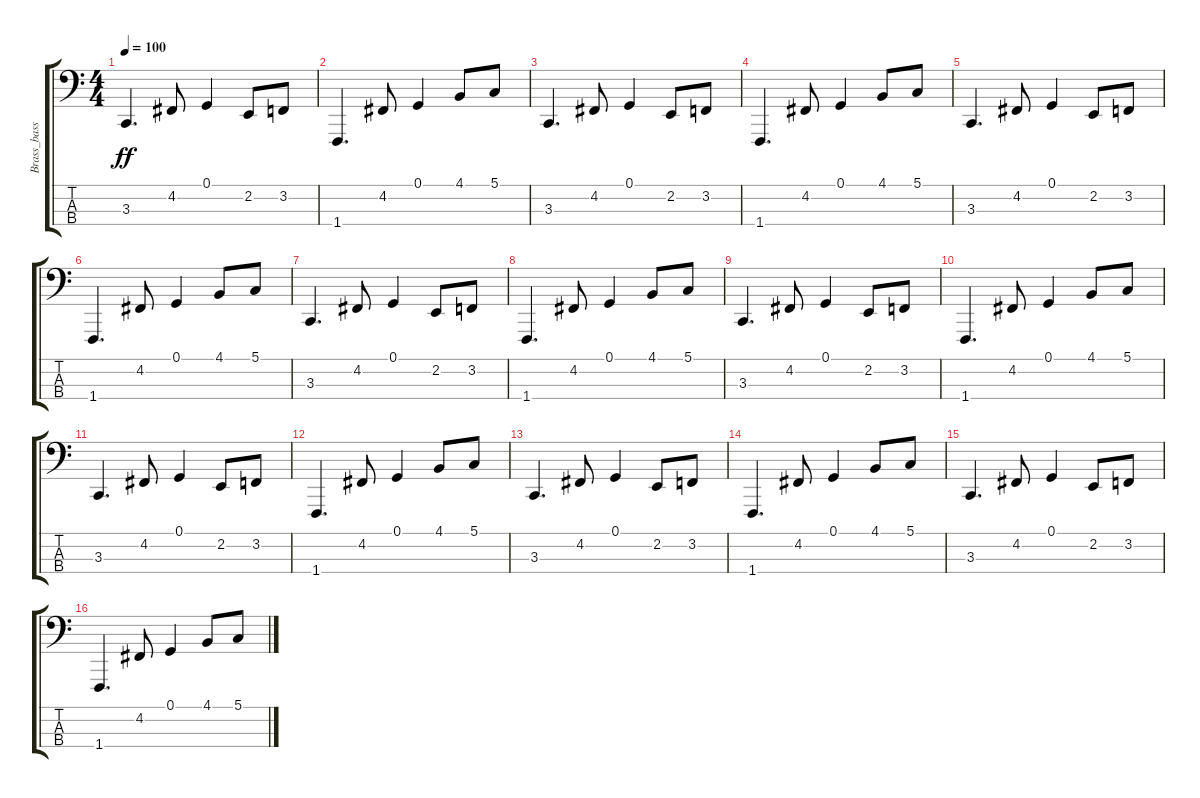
\track ("Brass_bass" "Brass_bass") {instrument lead8bassandlead}
\staff {score tabs}
\tuning (G2 D2 A1 E1) {hide}
\ts (4 4)
\tempo 100
\clef f4
\ks c
3.3.4{d dy ff} 4.2.8 0.1.4 2.2.8 3.2.8 |
1.4.4{d} 4.2.8 0.1.4 4.1.8 5.1.8 |
3.3.4{d} 4.2.8 0.1.4 2.2.8 3.2.8 |
1.4.4{d} 4.2.8 0.1.4 4.1.8 5.1.8 |
3.3.4{d} 4.2.8 0.1.4 2.2.8 3.2.8 |
1.4.4{d} 4.2.8 0.1.4 4.1.8 5.1.8 |
3.3.4{d} 4.2.8 0.1.4 2.2.8 3.2.8 |
1.4.4{d} 4.2.8 0.1.4 4.1.8 5.1.8 |
3.3.4{d} 4.2.8 0.1.4 2.2.8 3.2.8 |
1.4.4{d} 4.2.8 0.1.4 4.1.8 5.1.8 |
3.3.4{d} 4.2.8 0.1.4 2.2.8 3.2.8 |
1.4.4{d} 4.2.8 0.1.4 4.1.8 5.1.8 |
3.3.4{d} 4.2.8 0.1.4 2.2.8 3.2.8 |
1.4.4{d} 4.2.8 0.1.4 4.1.8 5.1.8 |
3.3.4{d} 4.2.8 0.1.4 2.2.8 3.2.8 |
1.4.4{d} 4.2.8 0.1.4 4.1.8 5.1.8
